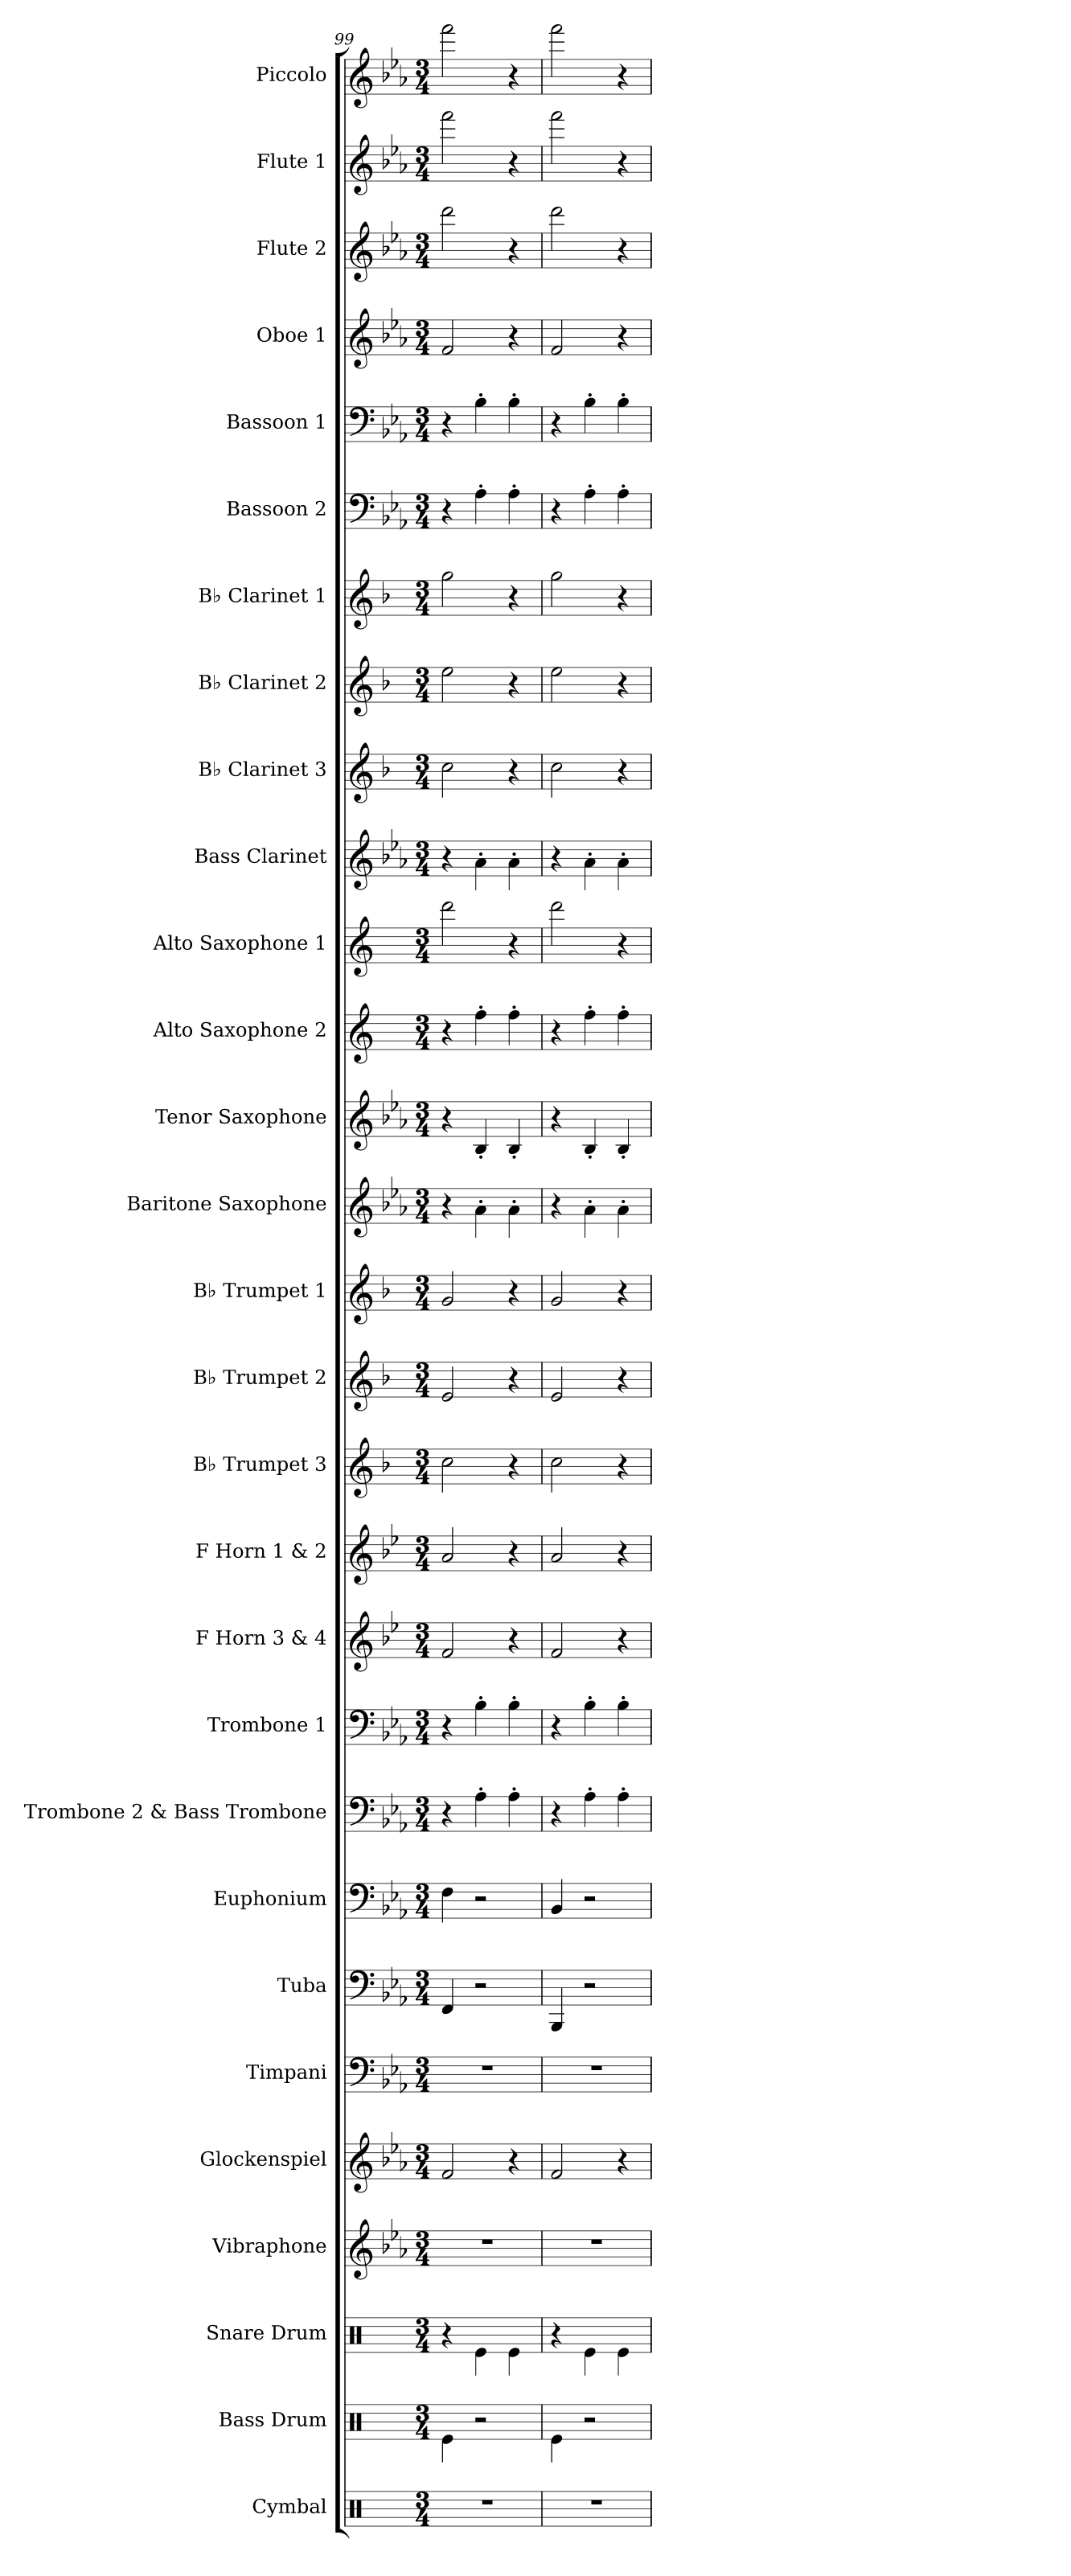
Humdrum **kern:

**kern	**kern	**kern	**kern	**kern	**kern	**kern	**kern	**kern	**kern	**kern	**kern	**kern	**kern	**kern	**kern	**kern	**kern	**kern	**kern	**kern	**kern	**kern	**kern	**kern	**kern	**kern	**kern	**kern
*part29	*part28	*part27	*part26	*part25	*part24	*part23	*part22	*part21	*part20	*part19	*part18	*part17	*part16	*part15	*part14	*part13	*part12	*part11	*part10	*part9	*part8	*part7	*part6	*part5	*part4	*part3	*part2	*part1
*staff29	*staff28	*staff27	*staff26	*staff25	*staff24	*staff23	*staff22	*staff21	*staff20	*staff19	*staff18	*staff17	*staff16	*staff15	*staff14	*staff13	*staff12	*staff11	*staff10	*staff9	*staff8	*staff7	*staff6	*staff5	*staff4	*staff3	*staff2	*staff1
*I"Cymbal	*I"Bass Drum	*I"Snare Drum	*I"Vibraphone	*I"Glockenspiel	*I"Timpani	*I"Tuba	*I"Euphonium	*I"Trombone 2 &amp; Bass Trombone	*I"Trombone 1	*I"F Horn 3 &amp; 4	*I"F Horn 1 &amp; 2	*I"B♭ Trumpet 3	*I"B♭ Trumpet 2	*I"B♭ Trumpet 1	*I"Baritone Saxophone	*I"Tenor Saxophone	*I"Alto Saxophone 2	*I"Alto Saxophone 1	*I"Bass Clarinet	*I"B♭ Clarinet 3	*I"B♭ Clarinet 2	*I"B♭ Clarinet 1	*I"Bassoon 2	*I"Bassoon 1	*I"Oboe 1	*I"Flute 2	*I"Flute 1	*I"Piccolo
*I'Cym.	*I'B. Dr.	*I'Sn. Dr.	*I'Vib.	*I'Glk.	*I'Timp.	*I'Tba.	*I'Euph.	*I'Tbn. 2 B. Tbn.	*I'Tbn. 1	*I'F Hn. 3 4	*I'F Hn. 1 2	*I'B♭ Tpt. 3	*I'B♭ Tpt. 2	*I'B♭ Tpt. 1	*I'Bar. Sax.	*I'T. Sax.	*I'A. Sax. 2	*I'A. Sax. 1	*I'B. Cl.	*I'B♭ Cl. 3	*I'B♭ Cl. 2	*I'B♭ Cl. 1	*I'Bsn. 2	*I'Bsn. 1	*I'Ob. 1	*I'Fl. 2	*I'Fl. 1	*I'Picc.
*clefX	*clefX	*clefX	*clefG2	*clefG2	*clefF4	*clefF4	*clefF4	*clefF4	*clefF4	*clefG2	*clefG2	*clefG2	*clefG2	*clefG2	*clefG2	*clefG2	*clefG2	*clefG2	*clefG2	*clefG2	*clefG2	*clefG2	*clefF4	*clefF4	*clefG2	*clefG2	*clefG2	*clefG2
*	*	*	*	*ITrd-14c-24	*	*	*	*	*	*ITrd4c7	*ITrd4c7	*ITrd1c2	*ITrd1c2	*ITrd1c2	*ITrd12c21	*ITrd8c14	*ITrd5c9	*ITrd5c9	*ITrd8c14	*ITrd1c2	*ITrd1c2	*ITrd1c2	*	*	*	*	*	*ITrd-7c-12
*k[]	*k[]	*k[]	*k[b-e-a-]	*k[b-e-a-]	*k[b-e-a-]	*k[b-e-a-]	*k[b-e-a-]	*k[b-e-a-]	*k[b-e-a-]	*k[b-e-a-]	*k[b-e-a-]	*k[b-e-a-]	*k[b-e-a-]	*k[b-e-a-]	*k[b-e-a-]	*k[b-e-a-]	*k[b-e-a-]	*k[b-e-a-]	*k[b-e-a-]	*k[b-e-a-]	*k[b-e-a-]	*k[b-e-a-]	*k[b-e-a-]	*k[b-e-a-]	*k[b-e-a-]	*k[b-e-a-]	*k[b-e-a-]	*k[b-e-a-]
*M3/4	*M3/4	*M3/4	*M3/4	*M3/4	*M3/4	*M3/4	*M3/4	*M3/4	*M3/4	*M3/4	*M3/4	*M3/4	*M3/4	*M3/4	*M3/4	*M3/4	*M3/4	*M3/4	*M3/4	*M3/4	*M3/4	*M3/4	*M3/4	*M3/4	*M3/4	*M3/4	*M3/4	*M3/4
=99	=99	=99	=99	=99	=99	=99	=99	=99	=99	=99	=99	=99	=99	=99	=99	=99	=99	=99	=99	=99	=99	=99	=99	=99	=99	=99	=99	=99
2.r	4Re\	4r	2.r	2fff/	2.r	4FF/	4F\	4r	4r	2B-/	2d/	2b-\	2d/	2f/	4r	4r	4r	2ff\	4r	2b-\	2dd\	2ff\	4r	4r	2f/	2ddd\	2fff\	2ffff\
.	2r	4Re\	.	.	.	2r	2r	4A-'\	4B-'\	.	.	.	.	.	4A-'\	4BB-'/	4a-'\	.	4A-'\	.	.	.	4A-'\	4B-'\	.	.	.	.
.	.	4Re\	.	4r	.	.	.	4A-'\	4B-'\	4r	4r	4r	4r	4r	4A-'\	4BB-'/	4a-'\	4r	4A-'\	4r	4r	4r	4A-'\	4B-'\	4r	4r	4r	4r
=100	=100	=100	=100	=100	=100	=100	=100	=100	=100	=100	=100	=100	=100	=100	=100	=100	=100	=100	=100	=100	=100	=100	=100	=100	=100	=100	=100	=100
2.r	4Re\	4r	2.r	2fff/	2.r	4BBB-/	4BB-/	4r	4r	2B-/	2d/	2b-\	2d/	2f/	4r	4r	4r	2ff\	4r	2b-\	2dd\	2ff\	4r	4r	2f/	2ddd\	2fff\	2ffff\
.	2r	4Re\	.	.	.	2r	2r	4A-'\	4B-'\	.	.	.	.	.	4A-'\	4BB-'/	4a-'\	.	4A-'\	.	.	.	4A-'\	4B-'\	.	.	.	.
.	.	4Re\	.	4r	.	.	.	4A-'\	4B-'\	4r	4r	4r	4r	4r	4A-'\	4BB-'/	4a-'\	4r	4A-'\	4r	4r	4r	4A-'\	4B-'\	4r	4r	4r	4r
=	=	=	=	=	=	=	=	=	=	=	=	=	=	=	=	=	=	=	=	=	=	=	=	=	=	=	=	=
*-	*-	*-	*-	*-	*-	*-	*-	*-	*-	*-	*-	*-	*-	*-	*-	*-	*-	*-	*-	*-	*-	*-	*-	*-	*-	*-	*-	*-
